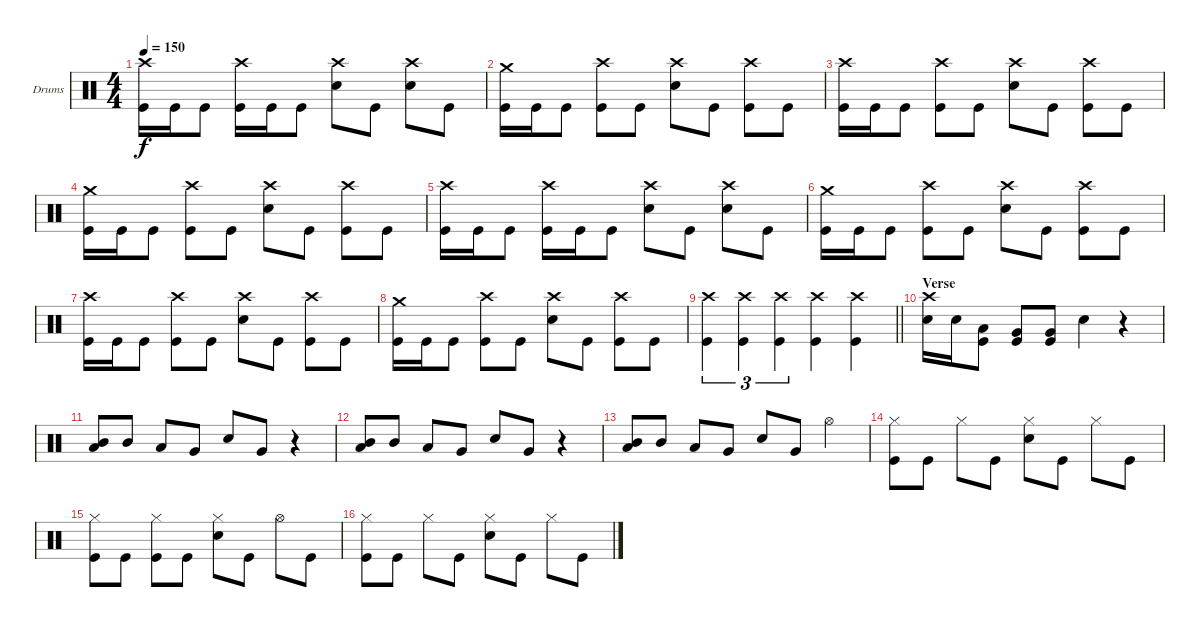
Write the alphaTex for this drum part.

\bracketExtendMode groupsimilarinstruments
\firstSystemTrackNameOrientation horizontal
\otherSystemsTrackNameOrientation horizontal
\track ("Drumkit" "Drums") {solo instrument percussion}
\staff {score}
\articulation defaults
\ts (4 4)
\tempo 150
\clef neutral
\ks c
("Crash high (hit)" "Kick (hit)").16{dy f} "Kick (hit)".16 "Kick (hit)".8 ("Crash high (hit)" "Kick (hit)").16 "Kick (hit)".16 "Kick (hit)".8 ("Crash high (hit)" "Snare (hit) 2").8 "Kick (hit)".8 ("Crash high (hit)" "Snare (hit) 2").8 "Kick (hit)".8 |
("Crash medium (hit)" "Kick (hit)").16 "Kick (hit)".16 "Kick (hit)".8 ("Crash high (hit)" "Kick (hit)").8 "Kick (hit)".8 ("Crash high (hit)" "Snare (hit) 2").8 "Kick (hit)".8 ("Crash high (hit)" "Kick (hit)").8 "Kick (hit)".8 |
("Crash high (hit)" "Kick (hit)").16 "Kick (hit)".16 "Kick (hit)".8 ("Crash high (hit)" "Kick (hit)").8 "Kick (hit)".8 ("Crash high (hit)" "Snare (hit) 2").8 "Kick (hit)".8 ("Crash high (hit)" "Kick (hit)").8 "Kick (hit)".8 |
("Crash medium (hit)" "Kick (hit)").16 "Kick (hit)".16 "Kick (hit)".8 ("Crash high (hit)" "Kick (hit)").8 "Kick (hit)".8 ("Crash high (hit)" "Snare (hit) 2").8 "Kick (hit)".8 ("Crash high (hit)" "Kick (hit)").8 "Kick (hit)".8 |
("Crash high (hit)" "Kick (hit)").16 "Kick (hit)".16 "Kick (hit)".8 ("Crash high (hit)" "Kick (hit)").16 "Kick (hit)".16 "Kick (hit)".8 ("Crash high (hit)" "Snare (hit) 2").8 "Kick (hit)".8 ("Crash high (hit)" "Snare (hit) 2").8 "Kick (hit)".8 |
("Crash medium (hit)" "Kick (hit)").16 "Kick (hit)".16 "Kick (hit)".8 ("Crash high (hit)" "Kick (hit)").8 "Kick (hit)".8 ("Crash high (hit)" "Snare (hit) 2").8 "Kick (hit)".8 ("Crash high (hit)" "Kick (hit)").8 "Kick (hit)".8 |
("Crash high (hit)" "Kick (hit)").16 "Kick (hit)".16 "Kick (hit)".8 ("Crash high (hit)" "Kick (hit)").8 "Kick (hit)".8 ("Crash high (hit)" "Snare (hit) 2").8 "Kick (hit)".8 ("Crash high (hit)" "Kick (hit)").8 "Kick (hit)".8 |
("Crash medium (hit)" "Kick (hit)").16 "Kick (hit)".16 "Kick (hit)".8 ("Crash high (hit)" "Kick (hit)").8 "Kick (hit)".8 ("Crash high (hit)" "Snare (hit) 2").8 "Kick (hit)".8 ("Crash high (hit)" "Kick (hit)").8 "Kick (hit)".8 |
\barLineRight lightlight
("Crash high (hit)" "Kick (hit)").4{tu (3 2)} ("Crash high (hit)" "Kick (hit)").4{tu (3 2)} ("Crash high (hit)" "Kick (hit)").4{tu (3 2)} ("Crash high (hit)" "Kick (hit)").4 ("Crash high (hit)" "Kick (hit)").4 |
\section ("" "Verse")
("Crash high (hit)" "Snare (hit) 2").16 "Snare (hit) 2".16 ("Low Tom (hit)" "Kick (hit)").8 ("Very Low Tom (hit)" "Kick (hit)").8 ("Very Low Tom (hit)" "Kick (hit)").8 "Snare (hit) 2".4 r.4 |
("Mid Tom (hit)" "Low Tom (hit)").8 "Mid Tom (hit)".8 "Low Tom (hit)".8 "Very Low Tom (hit)".8 "Snare (hit) 2".8 "Very Low Tom (hit)".8 r.4 |
("Mid Tom (hit)" "Low Tom (hit)").8 "Mid Tom (hit)".8 "Low Tom (hit)".8 "Very Low Tom (hit)".8 "Snare (hit) 2".8 "Very Low Tom (hit)".8 r.4 |
("Mid Tom (hit)" "Low Tom (hit)").8 "Mid Tom (hit)".8 "Low Tom (hit)".8 "Very Low Tom (hit)".8 "Snare (hit) 2".8 "Very Low Tom (hit)".8 "Hi-Hat (open)".4 |
("Hi-Hat (closed)" "Kick (hit)").8 "Kick (hit)".8 "Hi-Hat (closed)".8 "Kick (hit)".8 ("Hi-Hat (closed)" "Snare (hit) 2").8 "Kick (hit)".8 "Hi-Hat (closed)".8 "Kick (hit)".8 |
("Hi-Hat (closed)" "Kick (hit)").8 "Kick (hit)".8 ("Hi-Hat (closed)" "Kick (hit)").8 "Kick (hit)".8 ("Hi-Hat (closed)" "Snare (hit) 2").8 "Kick (hit)".8 "Hi-Hat (open)".8 "Kick (hit)".8 |
("Hi-Hat (closed)" "Kick (hit)").8 "Kick (hit)".8 "Hi-Hat (closed)".8 "Kick (hit)".8 ("Hi-Hat (closed)" "Snare (hit) 2").8 "Kick (hit)".8 "Hi-Hat (closed)".8 "Kick (hit)".8
